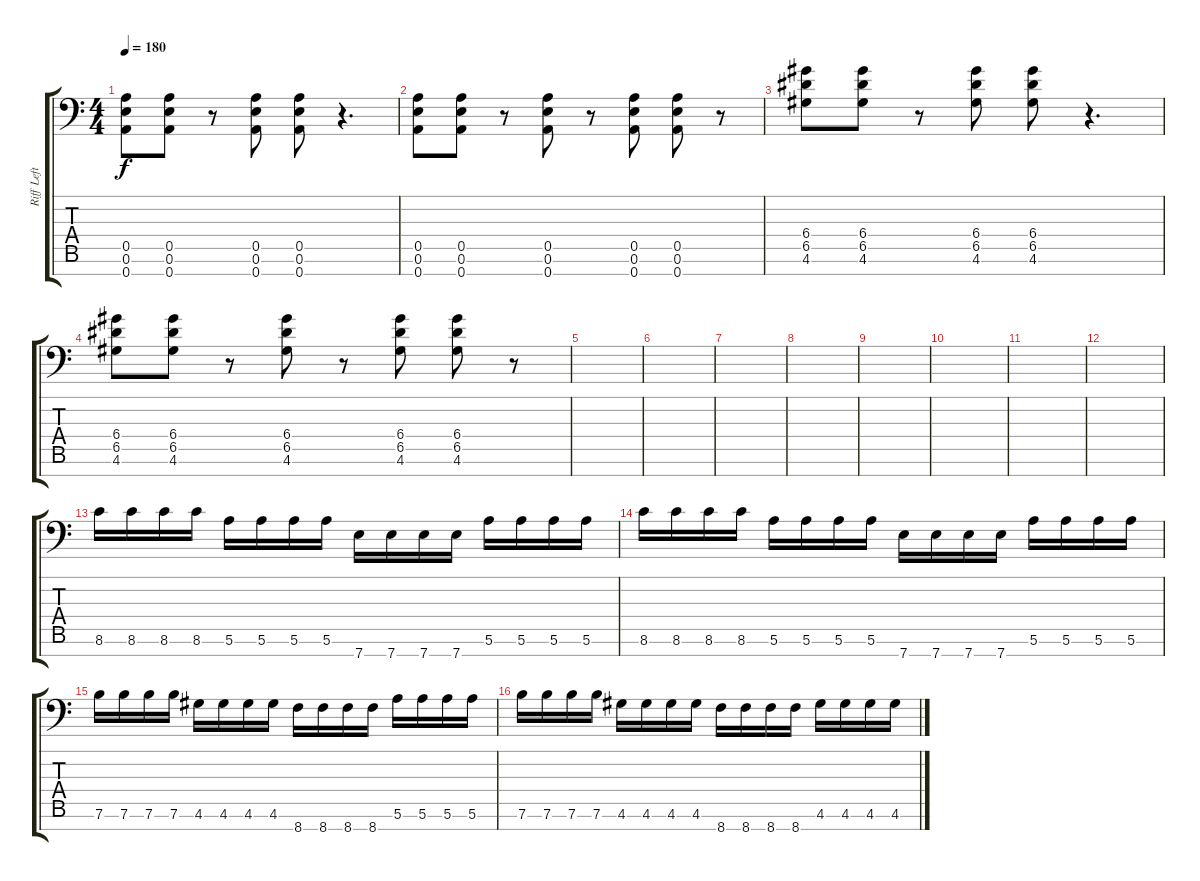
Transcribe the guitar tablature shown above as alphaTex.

\track ("Riff Left" "Riff Left") {instrument distortionguitar}
\staff {score tabs}
\tuning (F4 C4 G3 D3 A2 E2 A1) {hide}
\ts (4 4)
\tempo 180
\clef f4
\ks c
(0.5 0.6 0.7).8{dy f} (0.5 0.6 0.7).8 r.8 (0.5 0.6 0.7).8 (0.5 0.6 0.7).8 r.4{d} |
(0.5 0.6 0.7).8 (0.5 0.6 0.7).8 r.8 (0.5 0.6 0.7).8 r.8 (0.5 0.6 0.7).8 (0.5 0.6 0.7).8 r.8 |
(6.4 6.5 4.6).8 (6.4 6.5 4.6).8 r.8 (6.4 6.5 4.6).8 (6.4 6.5 4.6).8 r.4{d} |
(6.4 6.5 4.6).8 (6.4 6.5 4.6).8 r.8 (6.4 6.5 4.6).8 r.8 (6.4 6.5 4.6).8 (6.4 6.5 4.6).8 r.8 |
|
|
|
|
|
|
|
|
8.6.16 8.6.16 8.6.16 8.6.16 5.6.16 5.6.16 5.6.16 5.6.16 7.7.16 7.7.16 7.7.16 7.7.16 5.6.16 5.6.16 5.6.16 5.6.16 |
8.6.16 8.6.16 8.6.16 8.6.16 5.6.16 5.6.16 5.6.16 5.6.16 7.7.16 7.7.16 7.7.16 7.7.16 5.6.16 5.6.16 5.6.16 5.6.16 |
7.6.16 7.6.16 7.6.16 7.6.16 4.6.16 4.6.16 4.6.16 4.6.16 8.7.16 8.7.16 8.7.16 8.7.16 5.6.16 5.6.16 5.6.16 5.6.16 |
7.6.16 7.6.16 7.6.16 7.6.16 4.6.16 4.6.16 4.6.16 4.6.16 8.7.16 8.7.16 8.7.16 8.7.16 4.6.16 4.6.16 4.6.16 4.6.16
